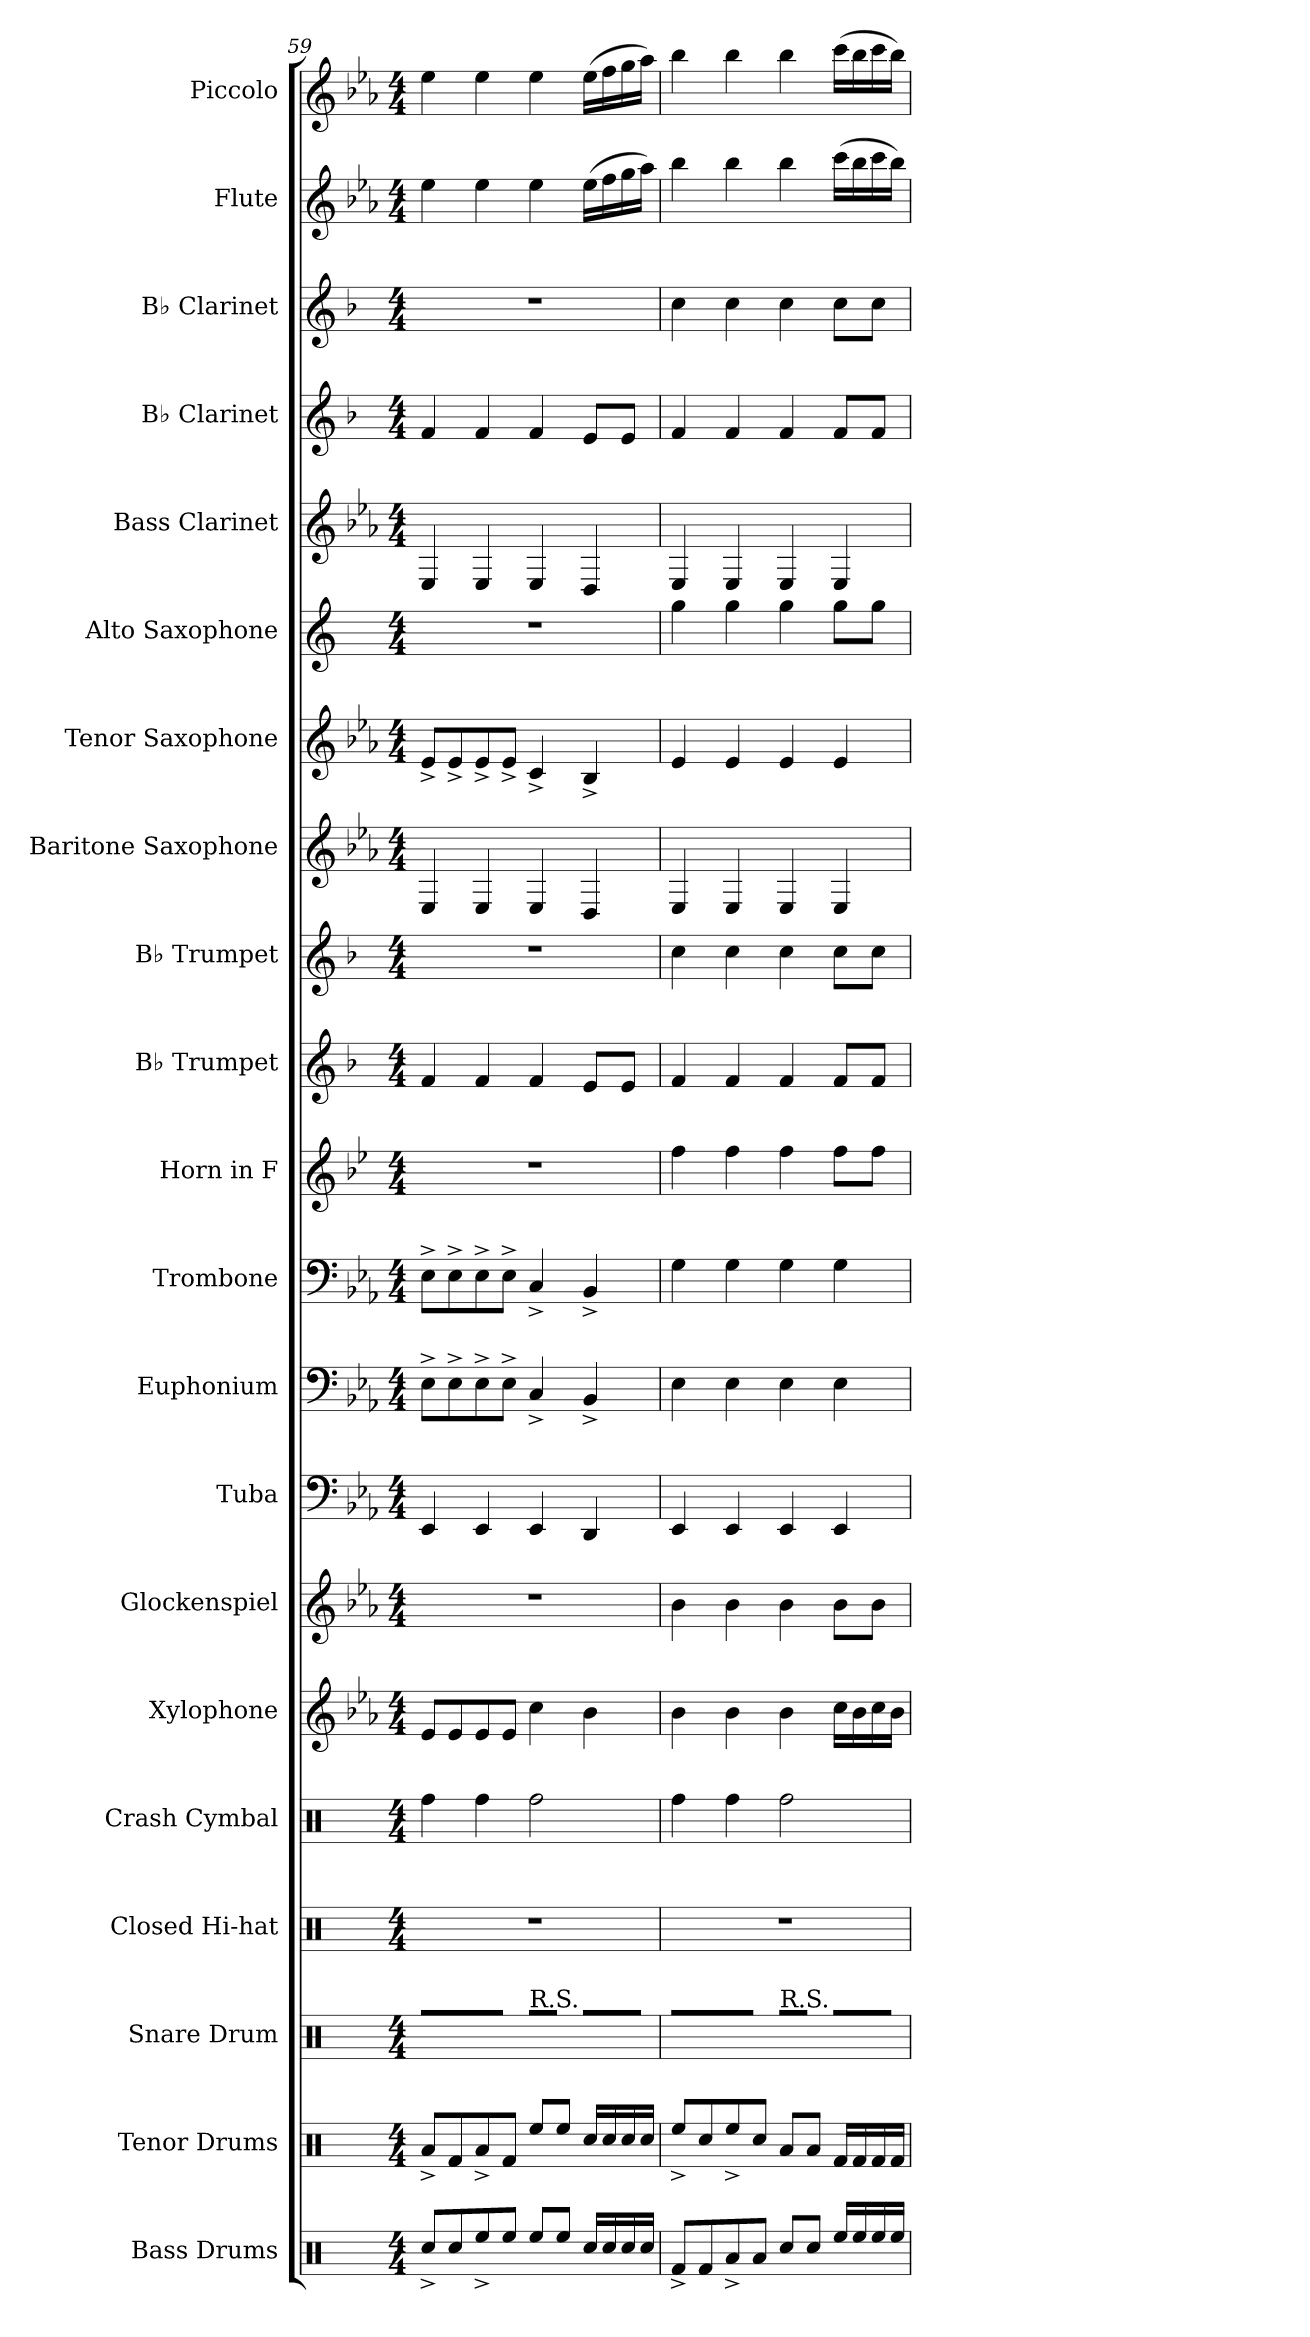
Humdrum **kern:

**kern	**kern	**kern	**kern	**kern	**kern	**kern	**kern	**kern	**kern	**kern	**kern	**kern	**kern	**kern	**kern	**kern	**kern	**kern	**kern	**kern
*part21	*part20	*part19	*part18	*part17	*part16	*part15	*part14	*part13	*part12	*part11	*part10	*part9	*part8	*part7	*part6	*part5	*part4	*part3	*part2	*part1
*staff21	*staff20	*staff19	*staff18	*staff17	*staff16	*staff15	*staff14	*staff13	*staff12	*staff11	*staff10	*staff9	*staff8	*staff7	*staff6	*staff5	*staff4	*staff3	*staff2	*staff1
*I"Bass Drums	*I"Tenor Drums	*I"Snare Drum	*I"Closed Hi-hat	*I"Crash Cymbal	*I"Xylophone	*I"Glockenspiel	*I"Tuba	*I"Euphonium	*I"Trombone	*I"Horn in F	*I"B♭ Trumpet	*I"B♭ Trumpet	*I"Baritone Saxophone	*I"Tenor Saxophone	*I"Alto Saxophone	*I"Bass Clarinet	*I"B♭ Clarinet	*I"B♭ Clarinet	*I"Flute	*I"Piccolo
*I'B.D.	*I'T.D.	*I'S.D.	*I'Hi-hat	*I'Cr. Cym.	*I'Xyl.	*I'Glk.	*I'Tba.	*I'Euph.	*I'Tbn.	*	*I'B♭ Tpt.	*I'B♭ Tpt.	*I'Bar. Sax.	*I'T. Sax.	*I'A. Sax.	*I'B. Cl.	*I'B♭ Cl.	*I'B♭ Cl.	*I'Fl.	*I'Picc.
*clefX	*clefX	*clefX	*clefX	*clefX	*clefG2	*clefG2	*clefF4	*clefF4	*clefF4	*clefG2	*clefG2	*clefG2	*clefG2	*clefG2	*clefG2	*clefG2	*clefG2	*clefG2	*clefG2	*clefG2
*	*	*	*	*	*ITrd-7c-12	*ITrd-14c-24	*	*	*	*ITrd4c7	*ITrd1c2	*ITrd1c2	*ITrd12c21	*ITrd8c14	*ITrd5c9	*ITrd8c14	*ITrd1c2	*ITrd1c2	*	*ITrd-7c-12
*k[]	*k[]	*k[]	*k[]	*k[]	*k[b-e-a-]	*k[b-e-a-]	*k[b-e-a-]	*k[b-e-a-]	*k[b-e-a-]	*k[b-e-a-]	*k[b-e-a-]	*k[b-e-a-]	*k[b-e-a-]	*k[b-e-a-]	*k[b-e-a-]	*k[b-e-a-]	*k[b-e-a-]	*k[b-e-a-]	*k[b-e-a-]	*k[b-e-a-]
*M4/4	*M4/4	*M4/4	*M4/4	*M4/4	*M4/4	*M4/4	*M4/4	*M4/4	*M4/4	*M4/4	*M4/4	*M4/4	*M4/4	*M4/4	*M4/4	*M4/4	*M4/4	*M4/4	*M4/4	*M4/4
=59	=59	=59	=59	=59	=59	=59	=59	=59	=59	=59	=59	=59	=59	=59	=59	=59	=59	=59	=59	=59
8Rcc^/L	8Ra^/L	8R^/L	1r	4Rff\	8ee-/L	1r	4EE-/	8E-^\L	8E-^\L	1r	4e-/	1r	4EE-/	8E-^/L	1r	4EE-/	4e-/	1r	4ee-\	4eee-\
8Rcc/	8Rf/	8R/	.	.	8ee-/	.	.	8E-^\	8E-^\	.	.	.	.	8E-^/	.	.	.	.	.	.
8Ree^/	8Ra^/	8R^/	.	4Rff\	8ee-/	.	4EE-/	8E-^\	8E-^\	.	4e-/	.	4EE-/	8E-^/	.	4EE-/	4e-/	.	4ee-\	4eee-\
8Ree/J	8Rf/J	8R/J	.	.	8ee-/J	.	.	8E-^\J	8E-^\J	.	.	.	.	8E-^/J	.	.	.	.	.	.
!	!	!LO:TX:a:t=R.S.	!	!	!	!	!	!	!	!	!	!	!	!	!	!	!	!	!	!
8Ree/L	8Ree/L	8R^^/L	.	2Rff\	4ccc\	.	4EE-/	4C^/	4C^/	.	4e-/	.	4EE-/	4C^/	.	4EE-/	4e-/	.	4ee-\	4eee-\
8Ree/J	8Ree/J	8R^^/J	.	.	.	.	.	.	.	.	.	.	.	.	.	.	.	.	.	.
16Rcc/LL	16Rcc/LL	16R/LL	.	.	4bb-\	.	4DD/	4BB-^/	4BB-^/	.	8d/L	.	4DD/	4BB-^/	.	4DD/	8d/L	.	(16ee-\LL	(16eee-\LL
16Rcc/	16Rcc/	16R/	.	.	.	.	.	.	.	.	.	.	.	.	.	.	.	.	16ff\	16fff\
16Rcc/	16Rcc/	16R/	.	.	.	.	.	.	.	.	8d/J	.	.	.	.	.	8d/J	.	16gg\	16ggg\
16Rcc/JJ	16Rcc/JJ	16R/JJ	.	.	.	.	.	.	.	.	.	.	.	.	.	.	.	.	16aa-\JJ)	16aaa-\JJ)
=60	=60	=60	=60	=60	=60	=60	=60	=60	=60	=60	=60	=60	=60	=60	=60	=60	=60	=60	=60	=60
8Rf^/L	8Ree^/L	8R^/L	1r	4Rff\	4bb-\	4bbb-\	4EE-/	4E-\	4G\	4b-\	4e-/	4b-\	4EE-/	4E-/	4b-\	4EE-/	4e-/	4b-\	4bb-\	4bbb-\
8Rf/	8Rcc/	8R/	.	.	.	.	.	.	.	.	.	.	.	.	.	.	.	.	.	.
8Ra^/	8Ree^/	8R^/	.	4Rff\	4bb-\	4bbb-\	4EE-/	4E-\	4G\	4b-\	4e-/	4b-\	4EE-/	4E-/	4b-\	4EE-/	4e-/	4b-\	4bb-\	4bbb-\
8Ra/J	8Rcc/J	8R/J	.	.	.	.	.	.	.	.	.	.	.	.	.	.	.	.	.	.
!	!	!LO:TX:a:t=R.S.	!	!	!	!	!	!	!	!	!	!	!	!	!	!	!	!	!	!
8Rcc/L	8Ra/L	8R^^/L	.	2Rff\	4bb-\	4bbb-\	4EE-/	4E-\	4G\	4b-\	4e-/	4b-\	4EE-/	4E-/	4b-\	4EE-/	4e-/	4b-\	4bb-\	4bbb-\
8Rcc/J	8Ra/J	8R^^/J	.	.	.	.	.	.	.	.	.	.	.	.	.	.	.	.	.	.
16Ree/LL	16Rf/LL	16R/LL	.	.	16ccc\LL	8bbb-\L	4EE-/	4E-\	4G\	8b-\L	8e-/L	8b-\L	4EE-/	4E-/	8b-\L	4EE-/	8e-/L	8b-\L	(16ccc\LL	(16cccc\LL
16Ree/	16Rf/	16R/	.	.	16bb-\	.	.	.	.	.	.	.	.	.	.	.	.	.	16bb-\	16bbb-\
16Ree/	16Rf/	16R/	.	.	16ccc\	8bbb-\J	.	.	.	8b-\J	8e-/J	8b-\J	.	.	8b-\J	.	8e-/J	8b-\J	16ccc\	16cccc\
16Ree/JJ	16Rf/JJ	16R/JJ	.	.	16bb-\JJ	.	.	.	.	.	.	.	.	.	.	.	.	.	16bb-\JJ)	16bbb-\JJ)
=	=	=	=	=	=	=	=	=	=	=	=	=	=	=	=	=	=	=	=	=
*-	*-	*-	*-	*-	*-	*-	*-	*-	*-	*-	*-	*-	*-	*-	*-	*-	*-	*-	*-	*-
